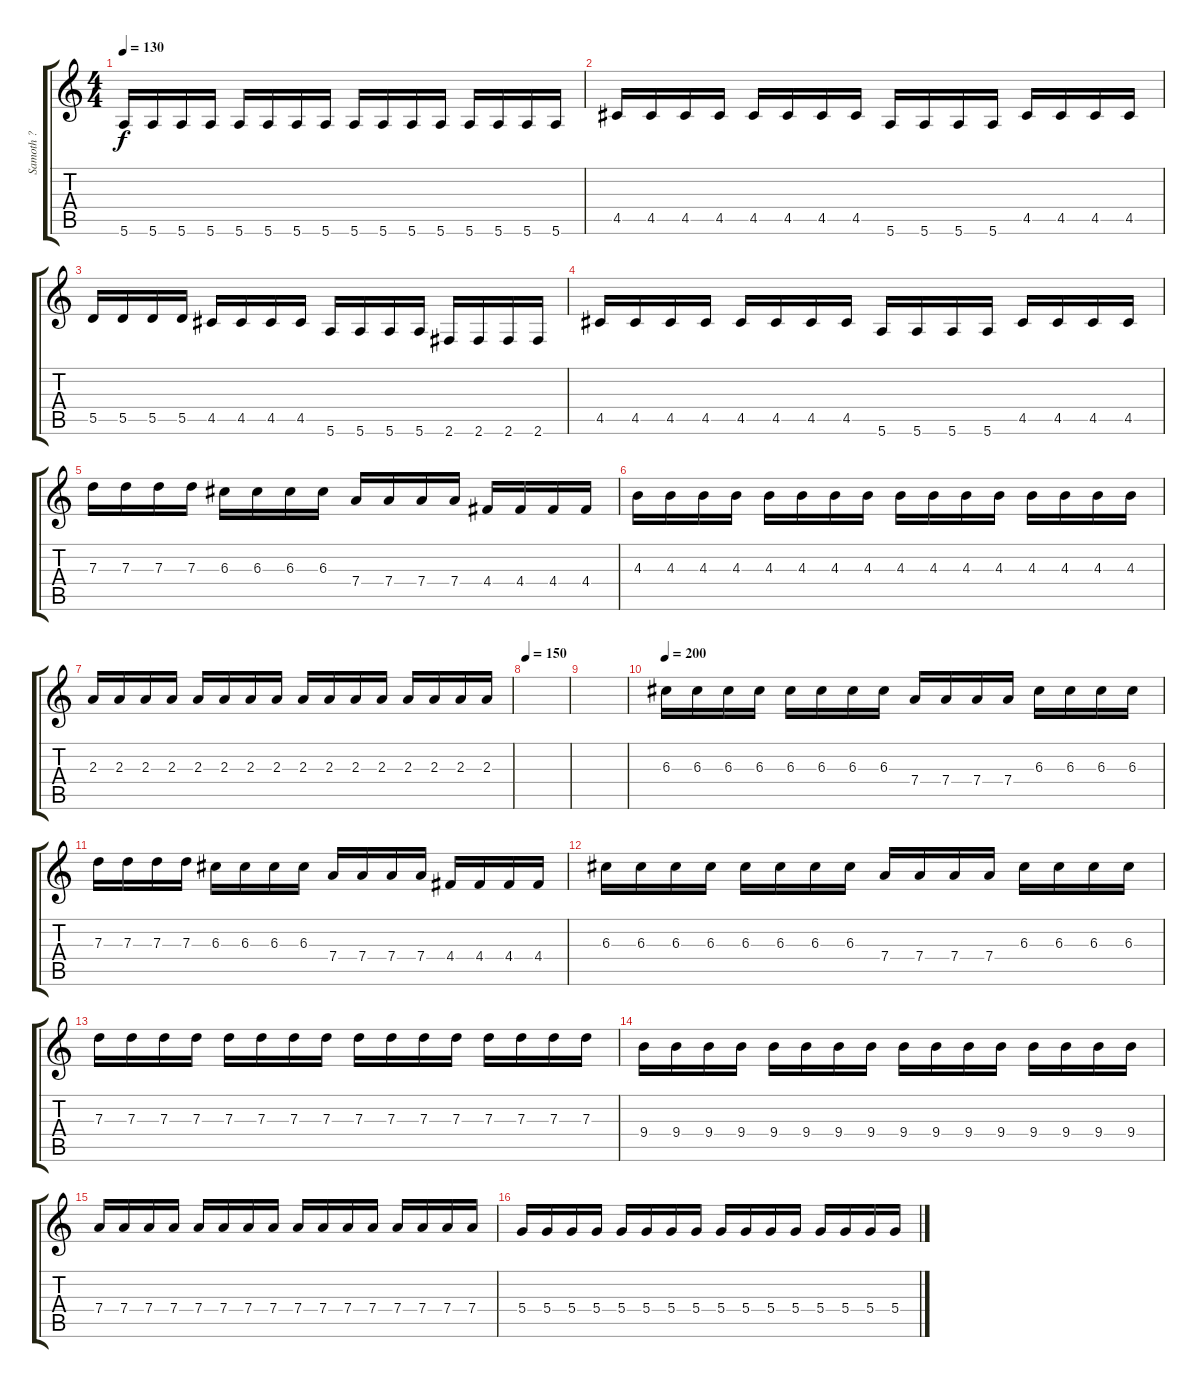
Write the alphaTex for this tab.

\track ("Samoth ?" "Samoth ?") {instrument distortionguitar}
\staff {score tabs}
\tuning (E4 B3 G3 D3 A2 E2) {hide}
\ts (4 4)
\tempo 130
\clef g2
\ks c
5.6.16{dy f} 5.6.16 5.6.16 5.6.16 5.6.16 5.6.16 5.6.16 5.6.16 5.6.16 5.6.16 5.6.16 5.6.16 5.6.16 5.6.16 5.6.16 5.6.16 |
4.5.16 4.5.16 4.5.16 4.5.16 4.5.16 4.5.16 4.5.16 4.5.16 5.6.16 5.6.16 5.6.16 5.6.16 4.5.16 4.5.16 4.5.16 4.5.16 |
5.5.16 5.5.16 5.5.16 5.5.16 4.5.16 4.5.16 4.5.16 4.5.16 5.6.16 5.6.16 5.6.16 5.6.16 2.6.16 2.6.16 2.6.16 2.6.16 |
4.5.16 4.5.16 4.5.16 4.5.16 4.5.16 4.5.16 4.5.16 4.5.16 5.6.16 5.6.16 5.6.16 5.6.16 4.5.16 4.5.16 4.5.16 4.5.16 |
7.3.16 7.3.16 7.3.16 7.3.16 6.3.16 6.3.16 6.3.16 6.3.16 7.4.16 7.4.16 7.4.16 7.4.16 4.4.16 4.4.16 4.4.16 4.4.16 |
4.3.16 4.3.16 4.3.16 4.3.16 4.3.16 4.3.16 4.3.16 4.3.16 4.3.16 4.3.16 4.3.16 4.3.16 4.3.16 4.3.16 4.3.16 4.3.16 |
2.3.16 2.3.16 2.3.16 2.3.16 2.3.16 2.3.16 2.3.16 2.3.16 2.3.16 2.3.16 2.3.16 2.3.16 2.3.16 2.3.16 2.3.16 2.3.16 |
\tempo 150
|
|
\tempo 200
6.3.16 6.3.16 6.3.16 6.3.16 6.3.16 6.3.16 6.3.16 6.3.16 7.4.16 7.4.16 7.4.16 7.4.16 6.3.16 6.3.16 6.3.16 6.3.16 |
7.3.16 7.3.16 7.3.16 7.3.16 6.3.16 6.3.16 6.3.16 6.3.16 7.4.16 7.4.16 7.4.16 7.4.16 4.4.16 4.4.16 4.4.16 4.4.16 |
6.3.16 6.3.16 6.3.16 6.3.16 6.3.16 6.3.16 6.3.16 6.3.16 7.4.16 7.4.16 7.4.16 7.4.16 6.3.16 6.3.16 6.3.16 6.3.16 |
7.3.16 7.3.16 7.3.16 7.3.16 7.3.16 7.3.16 7.3.16 7.3.16 7.3.16 7.3.16 7.3.16 7.3.16 7.3.16 7.3.16 7.3.16 7.3.16 |
9.4.16 9.4.16 9.4.16 9.4.16 9.4.16 9.4.16 9.4.16 9.4.16 9.4.16 9.4.16 9.4.16 9.4.16 9.4.16 9.4.16 9.4.16 9.4.16 |
7.4.16 7.4.16 7.4.16 7.4.16 7.4.16 7.4.16 7.4.16 7.4.16 7.4.16 7.4.16 7.4.16 7.4.16 7.4.16 7.4.16 7.4.16 7.4.16 |
5.4.16 5.4.16 5.4.16 5.4.16 5.4.16 5.4.16 5.4.16 5.4.16 5.4.16 5.4.16 5.4.16 5.4.16 5.4.16 5.4.16 5.4.16 5.4.16
